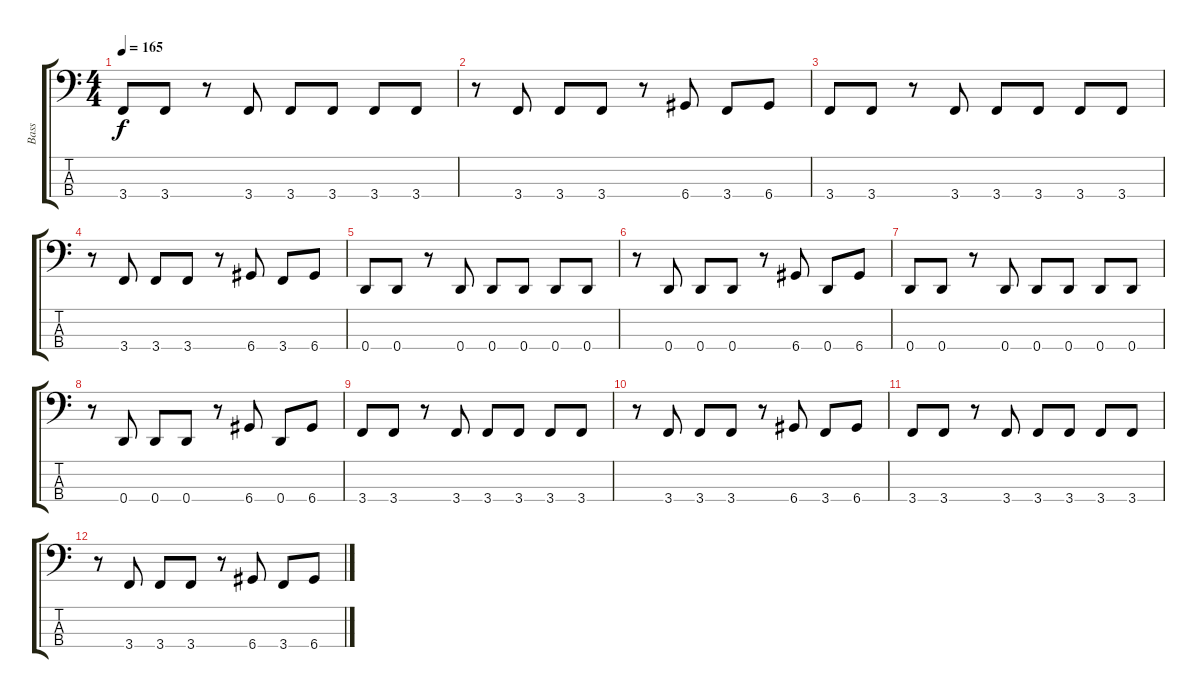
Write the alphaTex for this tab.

\track ("Bass" "Bass") {instrument electricbassfinger}
\staff {score tabs}
\tuning (G2 D2 A1 D1) {hide}
\ts (4 4)
\tempo 165
\clef f4
\ks c
3.4.8{dy f} 3.4.8 r.8 3.4.8 3.4.8 3.4.8 3.4.8 3.4.8 |
r.8 3.4.8 3.4.8 3.4.8 r.8 6.4.8 3.4.8 6.4.8 |
3.4.8 3.4.8 r.8 3.4.8 3.4.8 3.4.8 3.4.8 3.4.8 |
r.8 3.4.8 3.4.8 3.4.8 r.8 6.4.8 3.4.8 6.4.8 |
0.4.8 0.4.8 r.8 0.4.8 0.4.8 0.4.8 0.4.8 0.4.8 |
r.8 0.4.8 0.4.8 0.4.8 r.8 6.4.8 0.4.8 6.4.8 |
0.4.8 0.4.8 r.8 0.4.8 0.4.8 0.4.8 0.4.8 0.4.8 |
r.8 0.4.8 0.4.8 0.4.8 r.8 6.4.8 0.4.8 6.4.8 |
3.4.8 3.4.8 r.8 3.4.8 3.4.8 3.4.8 3.4.8 3.4.8 |
r.8 3.4.8 3.4.8 3.4.8 r.8 6.4.8 3.4.8 6.4.8 |
3.4.8 3.4.8 r.8 3.4.8 3.4.8 3.4.8 3.4.8 3.4.8 |
r.8 3.4.8 3.4.8 3.4.8 r.8 6.4.8 3.4.8 6.4.8
